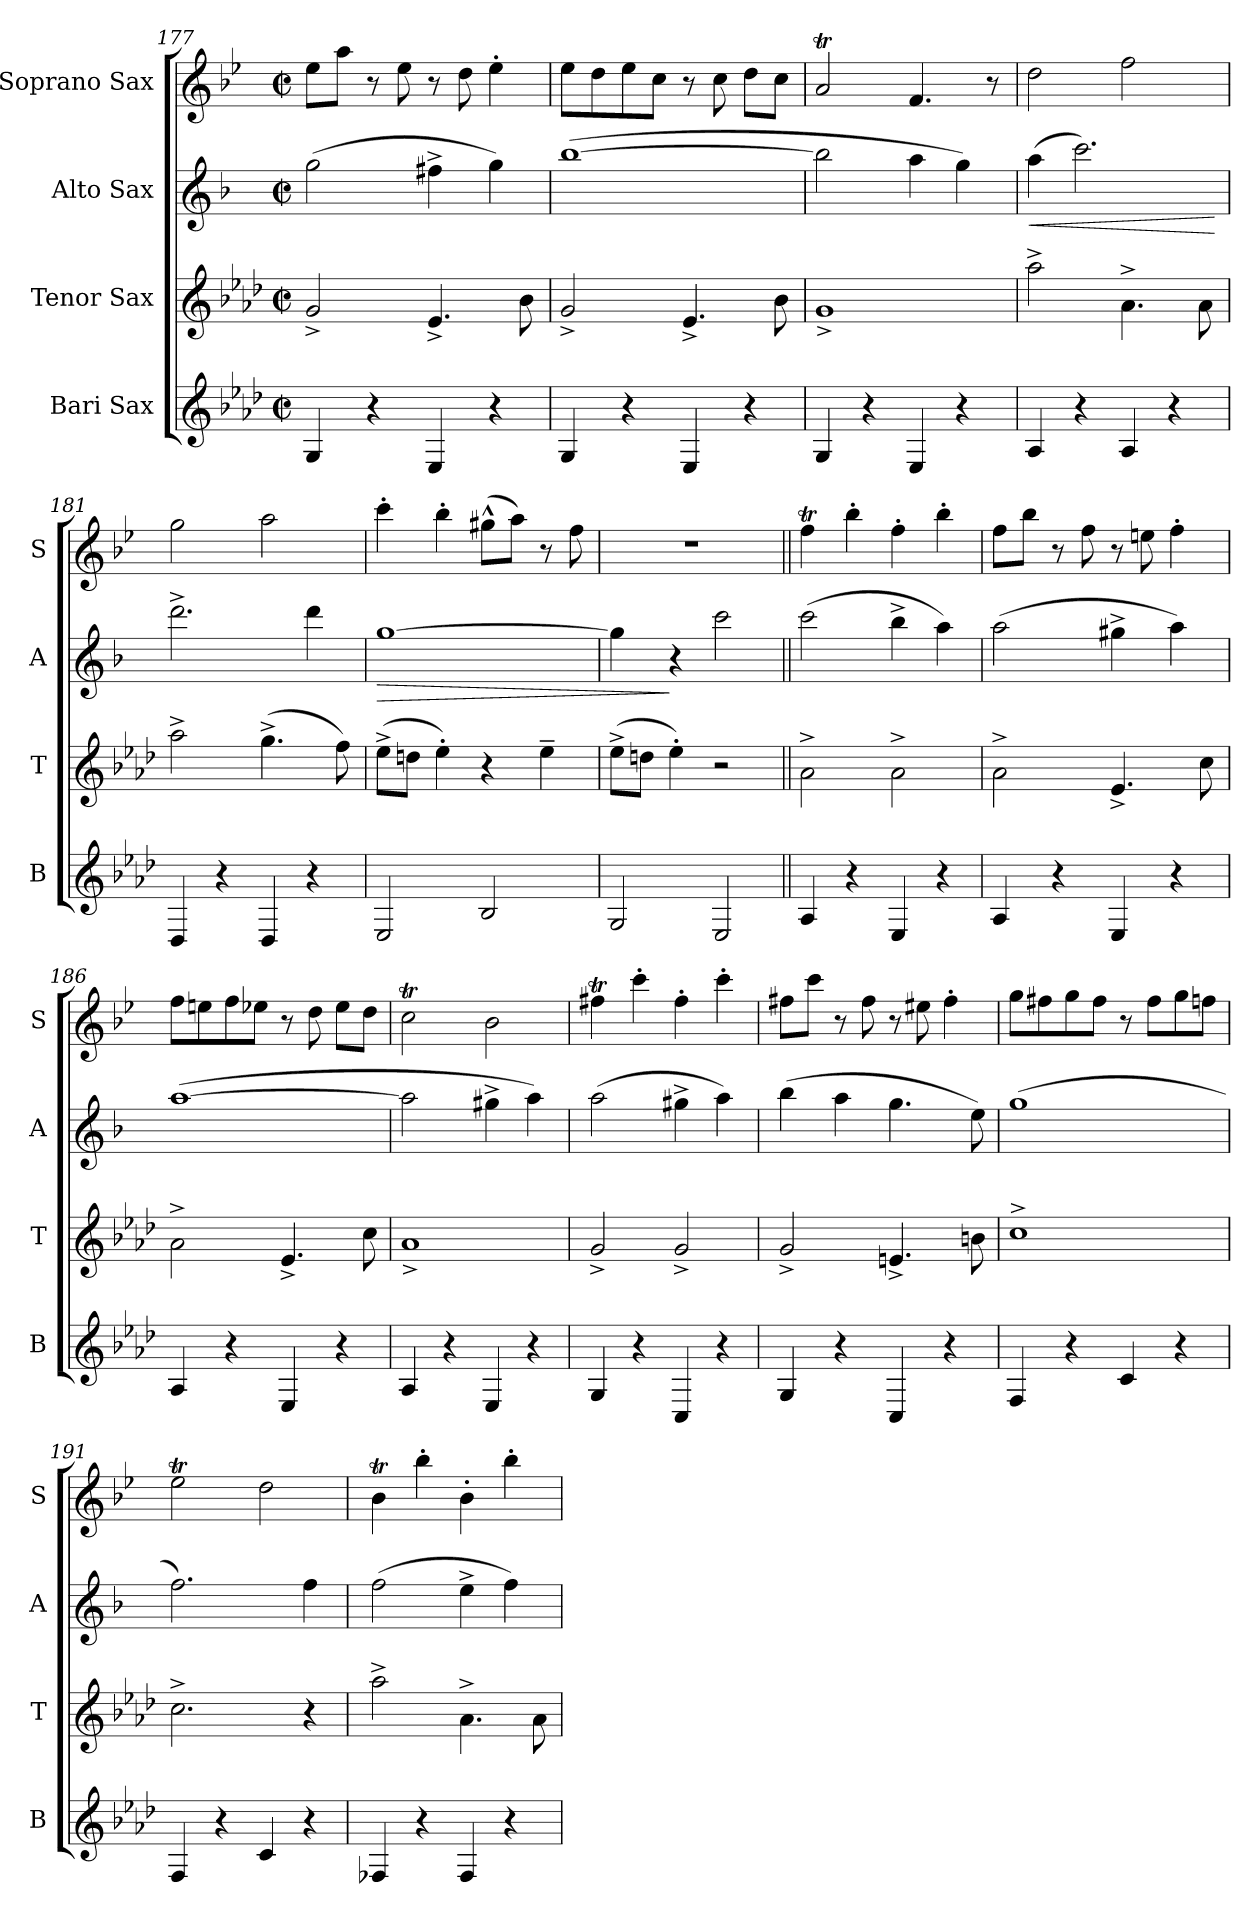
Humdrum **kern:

**kern	**kern	**kern	**dynam	**kern
*part4	*part3	*part2	*part2	*part1
*staff4	*staff3	*staff2	*staff2	*staff1
*I"Bari Sax	*I"Tenor Sax	*I"Alto Sax	*	*I"Soprano Sax
*I'B	*I'T	*I'A	*	*I'S
*clefG2	*clefG2	*clefG2	*	*clefG2
*ITrd12c21	*ITrd8c14	*ITrd5c9	*	*ITrd1c2
*k[b-e-a-d-]	*k[b-e-a-d-]	*k[b-e-a-d-]	*	*k[b-e-a-d-]
*A-:	*A-:	*A-:	*	*A-:
*M2/2	*M2/2	*M2/2	*	*M2/2
*met(c|)	*met(c|)	*met(c|)	*	*met(c|)
=177	=177	=177	=177	=177
4GG/	2G^</	(>2b-\	.	8dd-\L
.	.	.	.	8gg\J
4r	.	.	.	8r
.	.	.	.	8dd-\
4EE-/	4.E-^</	4an^>\	.	8r
.	.	.	.	8cc\
4r	.	4b-\)	.	4dd-'>\
.	8B-\	.	.	.
=178	=178	=178	=178	=178
4GG/	2G^</	(>[1dd-	.	8dd-\L
.	.	.	.	8cc\
4r	.	.	.	8dd-\
.	.	.	.	8b-\J
4EE-/	4.E-^</	.	.	8r
.	.	.	.	8b-\
4r	.	.	.	8cc\L
.	8B-\	.	.	8b-\J
=179	=179	=179	=179	=179
4GG/	1G^<	2dd-\]	.	2gt/
4r	.	.	.	.
4EE-/	.	4cc\	.	4.e-/
4r	.	4b-\)	.	.
.	.	.	.	8r
=180	=180	=180	=180	=180
!	!	!	!LO:HP:b	!
4AA-/	2a-^>\	(>4cc\	<	2cc\
4r	.	2.ee-\)	.	.
4AA-/	4.A-^>\	.	.	2ee-\
4r	.	.	.	.
.	8A-\	.	.	.
.	.	.	[	.
=181	=181	=181	=181	=181
4DD-/	2a-^>\	2.ff^>\	.	2ff\
4r	.	.	.	.
4DD-/	(>4.g^>\	.	.	2gg\
4r	.	4ff\	.	.
.	8f\)	.	.	.
=182	=182	=182	=182	=182
!	!	!	!LO:HP:b	!
2EE-/	(>8e-^>\L	[1b-	>	4bb-'>\
.	8dn\J	.	.	.
.	4e-'>\)	.	.	4aa-'>\
2BB-/	4r	.	.	(>8ff#X^^>\L
.	.	.	.	8gg\J)
.	4e-~>\	.	.	8r
.	.	.	.	8ee-\
=183	=183	=183	=183	=183
2GG/	(>8e-^>\L	4b-\]	.	1r
.	8dn\J	.	.	.
.	4e-'>\)	4r	]	.
2EE-/	2r	2ee-\	.	.
!!LO:PB:g=z
=184||	=184||	=184||	=184||	=184||
4AA-/	2A-^>\	(>2ee-\	.	4ee-T\
4r	.	.	.	4aa-'>\
4EE-/	2A-^>\	4dd-^>\	.	4ee-'>\
4r	.	4cc\)	.	4aa-'>\
=185	=185	=185	=185	=185
4AA-/	2A-^>\	(>2cc\	.	8ee-\L
.	.	.	.	8aa-\J
4r	.	.	.	8r
.	.	.	.	8ee-\
4EE-/	4.E-^</	4bn^>\	.	8r
.	.	.	.	8ddn\
4r	.	4cc\)	.	4ee-'>\
.	8c\	.	.	.
=186	=186	=186	=186	=186
4AA-/	2A-^>\	(>[1cc	.	8ee-\L
.	.	.	.	8ddn\
4r	.	.	.	8ee-\
.	.	.	.	8dd-X\J
4EE-/	4.E-^</	.	.	8r
.	.	.	.	8cc\
4r	.	.	.	8dd-\L
.	8c\	.	.	8cc\J
=187	=187	=187	=187	=187
4AA-/	1A-^>	2cc\]	.	2b-T\
4r	.	.	.	.
4EE-/	.	4bn^>\	.	2a-\
4r	.	4cc\)	.	.
=188	=188	=188	=188	=188
4GG/	2G^</	(>2cc\	.	4eent\
4r	.	.	.	4bb-'>\
4CC/	2G^</	4bn^>\	.	4ee'>\
4r	.	4cc\)	.	4bb-'>\
=189	=189	=189	=189	=189
4GG/	2G^</	(>4dd-\	.	8een\L
.	.	.	.	8bb-\J
4r	.	4cc\	.	8r
.	.	.	.	8ee\
4CC/	4.En^</	4.b-i\	.	8r
.	.	.	.	8dd#X\
4r	.	.	.	4ee'>\
.	8Bn\	8g\)	.	.
=190	=190	=190	=190	=190
4FF/	1c^>	(>1b-	.	8ff\L
.	.	.	.	8een\
4r	.	.	.	8ff\
.	.	.	.	8ee\J
4C/	.	.	.	8r
.	.	.	.	8ee\L
4r	.	.	.	8ff\
.	.	.	.	8ee-X\J
=191	=191	=191	=191	=191
4FF/	2.c^>\	2.a-\)	.	2dd-T\
4r	.	.	.	.
4C/	.	.	.	2cc\
4r	4r	4a-\	.	.
!!LO:LB:g=z
=192	=192	=192	=192	=192
4FF-X/	2a-^>\	(>2a-\	.	4a-T\
4r	.	.	.	4aa-'>\
4FF-/	4.A-^>\	4g^>\	.	4a-'>\
4r	.	4a-\)	.	4aa-'>\
.	8A-\	.	.	.
=	=	=	=	=
*-	*-	*-	*-	*-
